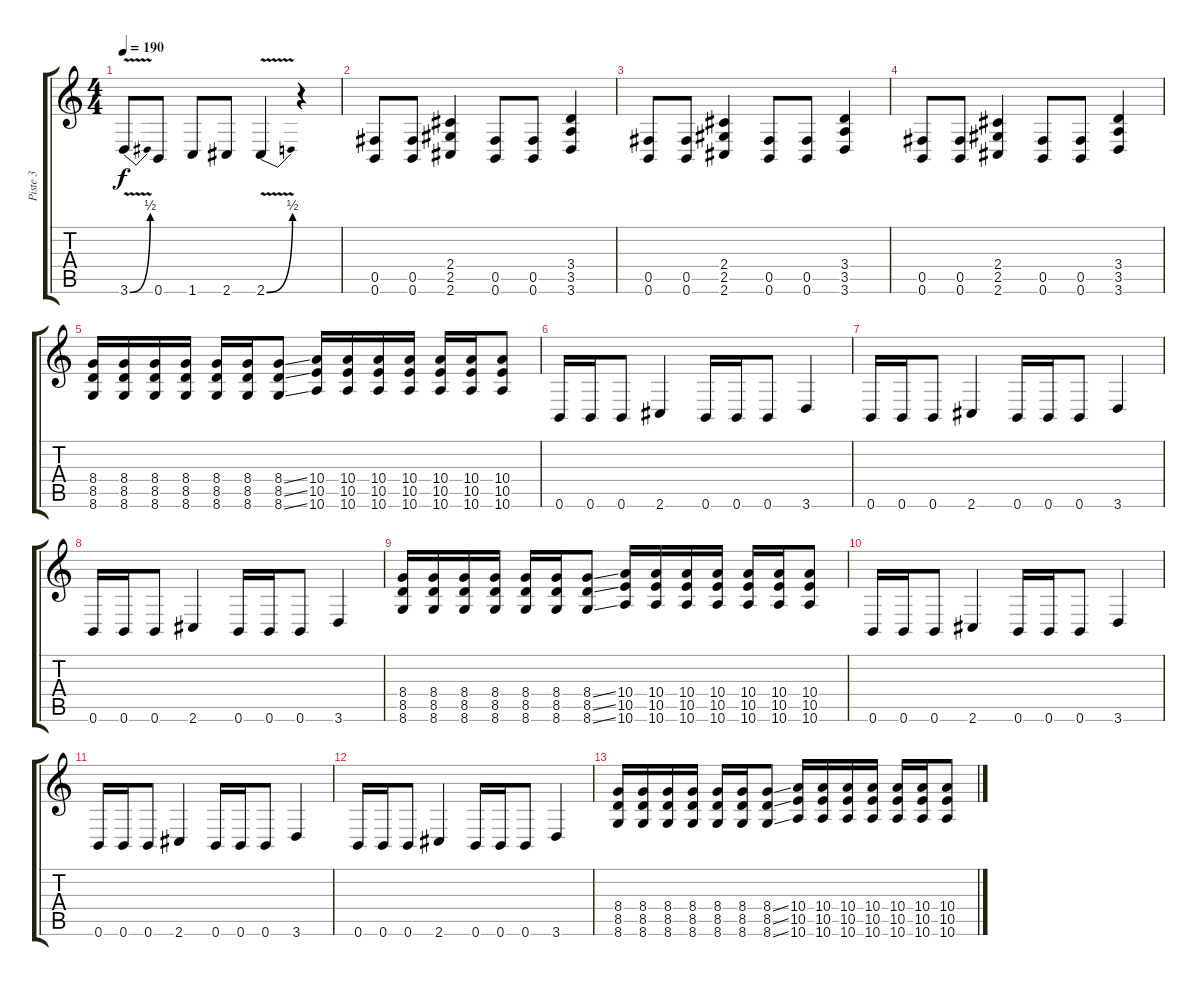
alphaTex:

\track ("Piste 3" "Piste 3") {instrument distortionguitar}
\staff {score tabs}
\tuning (Db4 Ab3 E3 B2 Gb2 B1) {hide}
\ts (4 4)
\tempo 190
\clef g2
\ks c
3.6{be (bend 0 0 60 2) v}.8{dy f} 0.6.8 1.6.8 2.6.8 2.6{be (bend 0 0 60 2) v}.4 r.4 |
(0.5 0.6).8 (0.5 0.6).8 (2.4 2.5 2.6).4 (0.5 0.6).8 (0.5 0.6).8 (3.4 3.5 3.6).4 |
(0.5 0.6).8 (0.5 0.6).8 (2.4 2.5 2.6).4 (0.5 0.6).8 (0.5 0.6).8 (3.4 3.5 3.6).4 |
(0.5 0.6).8 (0.5 0.6).8 (2.4 2.5 2.6).4 (0.5 0.6).8 (0.5 0.6).8 (3.4 3.5 3.6).4 |
(8.4 8.5 8.6).16 (8.4 8.5 8.6).16 (8.4 8.5 8.6).16 (8.4 8.5 8.6).16 (8.4 8.5 8.6).16 (8.4 8.5 8.6).16 (8.4{ss} 8.5{ss} 8.6{ss}).8 (10.4 10.5 10.6).16 (10.4 10.5 10.6).16 (10.4 10.5 10.6).16 (10.4 10.5 10.6).16 (10.4 10.5 10.6).16 (10.4 10.5 10.6).16 (10.4 10.5 10.6).8 |
0.6.16 0.6.16 0.6.8 2.6.4 0.6.16 0.6.16 0.6.8 3.6.4 |
0.6.16 0.6.16 0.6.8 2.6.4 0.6.16 0.6.16 0.6.8 3.6.4 |
0.6.16 0.6.16 0.6.8 2.6.4 0.6.16 0.6.16 0.6.8 3.6.4 |
(8.4 8.5 8.6).16 (8.4 8.5 8.6).16 (8.4 8.5 8.6).16 (8.4 8.5 8.6).16 (8.4 8.5 8.6).16 (8.4 8.5 8.6).16 (8.4{ss} 8.5{ss} 8.6{ss}).8 (10.4 10.5 10.6).16 (10.4 10.5 10.6).16 (10.4 10.5 10.6).16 (10.4 10.5 10.6).16 (10.4 10.5 10.6).16 (10.4 10.5 10.6).16 (10.4 10.5 10.6).8 |
0.6.16 0.6.16 0.6.8 2.6.4 0.6.16 0.6.16 0.6.8 3.6.4 |
0.6.16 0.6.16 0.6.8 2.6.4 0.6.16 0.6.16 0.6.8 3.6.4 |
0.6.16 0.6.16 0.6.8 2.6.4 0.6.16 0.6.16 0.6.8 3.6.4 |
(8.4 8.5 8.6).16 (8.4 8.5 8.6).16 (8.4 8.5 8.6).16 (8.4 8.5 8.6).16 (8.4 8.5 8.6).16 (8.4 8.5 8.6).16 (8.4{ss} 8.5{ss} 8.6{ss}).8 (10.4 10.5 10.6).16 (10.4 10.5 10.6).16 (10.4 10.5 10.6).16 (10.4 10.5 10.6).16 (10.4 10.5 10.6).16 (10.4 10.5 10.6).16 (10.4 10.5 10.6).8
